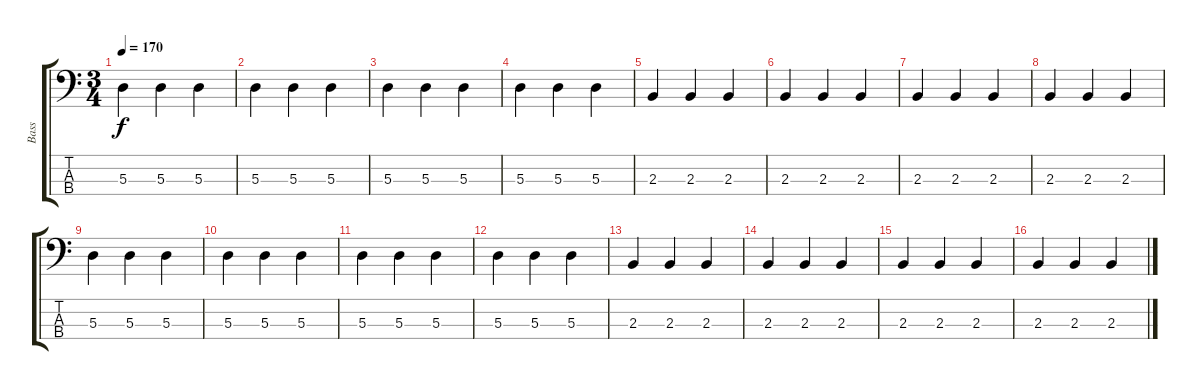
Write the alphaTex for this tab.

\track ("Bass" "Bass") {instrument electricbasspick}
\staff {score tabs}
\tuning (G2 D2 A1 E1) {hide}
\ts (3 4)
\tempo 170
\clef f4
\ks c
5.3.4{dy f} 5.3.4 5.3.4 |
5.3.4 5.3.4 5.3.4 |
5.3.4 5.3.4 5.3.4 |
5.3.4 5.3.4 5.3.4 |
2.3.4 2.3.4 2.3.4 |
2.3.4 2.3.4 2.3.4 |
2.3.4 2.3.4 2.3.4 |
2.3.4 2.3.4 2.3.4 |
5.3.4 5.3.4 5.3.4 |
5.3.4 5.3.4 5.3.4 |
5.3.4 5.3.4 5.3.4 |
5.3.4 5.3.4 5.3.4 |
2.3.4 2.3.4 2.3.4 |
2.3.4 2.3.4 2.3.4 |
2.3.4 2.3.4 2.3.4 |
2.3.4 2.3.4 2.3.4
